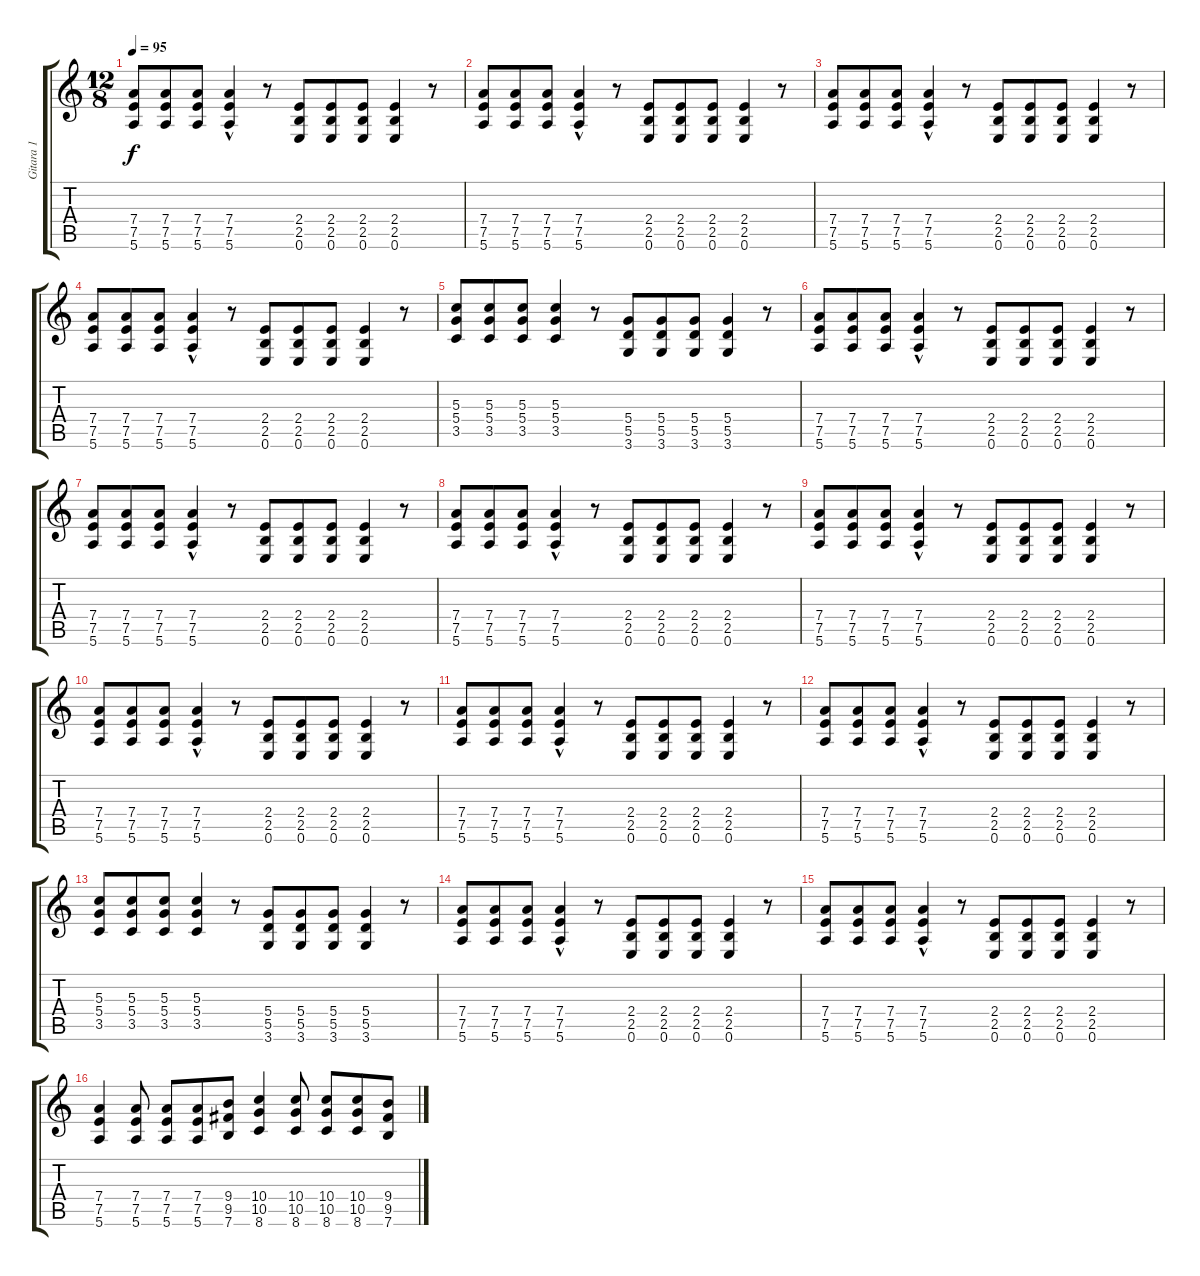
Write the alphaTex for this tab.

\track ("Gitara 1" "Gitara 1") {instrument overdrivenguitar}
\staff {score tabs}
\tuning (E4 B3 G3 D3 A2 E2) {hide}
\ts (12 8)
\tempo 95
\clef g2
\ks c
(7.4 7.5 5.6).8{dy f} (7.4 7.5 5.6).8 (7.4 7.5 5.6).8 (7.4 7.5 5.6{hac}).4 r.8 (2.4 2.5 0.6).8 (2.4 2.5 0.6).8 (2.4 2.5 0.6).8 (2.4 2.5 0.6).4 r.8 |
(7.4 7.5 5.6).8 (7.4 7.5 5.6).8 (7.4 7.5 5.6).8 (7.4 7.5 5.6{hac}).4 r.8 (2.4 2.5 0.6).8 (2.4 2.5 0.6).8 (2.4 2.5 0.6).8 (2.4 2.5 0.6).4 r.8 |
(7.4 7.5 5.6).8 (7.4 7.5 5.6).8 (7.4 7.5 5.6).8 (7.4 7.5 5.6{hac}).4 r.8 (2.4 2.5 0.6).8 (2.4 2.5 0.6).8 (2.4 2.5 0.6).8 (2.4 2.5 0.6).4 r.8 |
(7.4 7.5 5.6).8 (7.4 7.5 5.6).8 (7.4 7.5 5.6).8 (7.4 7.5 5.6{hac}).4 r.8 (2.4 2.5 0.6).8 (2.4 2.5 0.6).8 (2.4 2.5 0.6).8 (2.4 2.5 0.6).4 r.8 |
(5.3 5.4 3.5).8 (5.3 5.4 3.5).8 (5.3 5.4 3.5).8 (5.3 5.4 3.5).4 r.8 (5.4 5.5 3.6).8 (5.4 5.5 3.6).8 (5.4 5.5 3.6).8 (5.4 5.5 3.6).4 r.8 |
(7.4 7.5 5.6).8 (7.4 7.5 5.6).8 (7.4 7.5 5.6).8 (7.4 7.5 5.6{hac}).4 r.8 (2.4 2.5 0.6).8 (2.4 2.5 0.6).8 (2.4 2.5 0.6).8 (2.4 2.5 0.6).4 r.8 |
(7.4 7.5 5.6).8 (7.4 7.5 5.6).8 (7.4 7.5 5.6).8 (7.4 7.5 5.6{hac}).4 r.8 (2.4 2.5 0.6).8 (2.4 2.5 0.6).8 (2.4 2.5 0.6).8 (2.4 2.5 0.6).4 r.8 |
(7.4 7.5 5.6).8 (7.4 7.5 5.6).8 (7.4 7.5 5.6).8 (7.4 7.5 5.6{hac}).4 r.8 (2.4 2.5 0.6).8 (2.4 2.5 0.6).8 (2.4 2.5 0.6).8 (2.4 2.5 0.6).4 r.8 |
(7.4 7.5 5.6).8 (7.4 7.5 5.6).8 (7.4 7.5 5.6).8 (7.4 7.5 5.6{hac}).4 r.8 (2.4 2.5 0.6).8 (2.4 2.5 0.6).8 (2.4 2.5 0.6).8 (2.4 2.5 0.6).4 r.8 |
(7.4 7.5 5.6).8 (7.4 7.5 5.6).8 (7.4 7.5 5.6).8 (7.4 7.5 5.6{hac}).4 r.8 (2.4 2.5 0.6).8 (2.4 2.5 0.6).8 (2.4 2.5 0.6).8 (2.4 2.5 0.6).4 r.8 |
(7.4 7.5 5.6).8 (7.4 7.5 5.6).8 (7.4 7.5 5.6).8 (7.4 7.5 5.6{hac}).4 r.8 (2.4 2.5 0.6).8 (2.4 2.5 0.6).8 (2.4 2.5 0.6).8 (2.4 2.5 0.6).4 r.8 |
(7.4 7.5 5.6).8 (7.4 7.5 5.6).8 (7.4 7.5 5.6).8 (7.4 7.5 5.6{hac}).4 r.8 (2.4 2.5 0.6).8 (2.4 2.5 0.6).8 (2.4 2.5 0.6).8 (2.4 2.5 0.6).4 r.8 |
(5.3 5.4 3.5).8 (5.3 5.4 3.5).8 (5.3 5.4 3.5).8 (5.3 5.4 3.5).4 r.8 (5.4 5.5 3.6).8 (5.4 5.5 3.6).8 (5.4 5.5 3.6).8 (5.4 5.5 3.6).4 r.8 |
(7.4 7.5 5.6).8 (7.4 7.5 5.6).8 (7.4 7.5 5.6).8 (7.4 7.5 5.6{hac}).4 r.8 (2.4 2.5 0.6).8 (2.4 2.5 0.6).8 (2.4 2.5 0.6).8 (2.4 2.5 0.6).4 r.8 |
(7.4 7.5 5.6).8 (7.4 7.5 5.6).8 (7.4 7.5 5.6).8 (7.4 7.5 5.6{hac}).4 r.8 (2.4 2.5 0.6).8 (2.4 2.5 0.6).8 (2.4 2.5 0.6).8 (2.4 2.5 0.6).4 r.8 |
(7.4 7.5 5.6).4 (7.4 7.5 5.6).8 (7.4 7.5 5.6).8 (7.4 7.5 5.6).8 (9.4 9.5 7.6).8 (10.4 10.5 8.6).4 (10.4 10.5 8.6).8 (10.4 10.5 8.6).8 (10.4 10.5 8.6).8 (9.4 9.5 7.6).8
